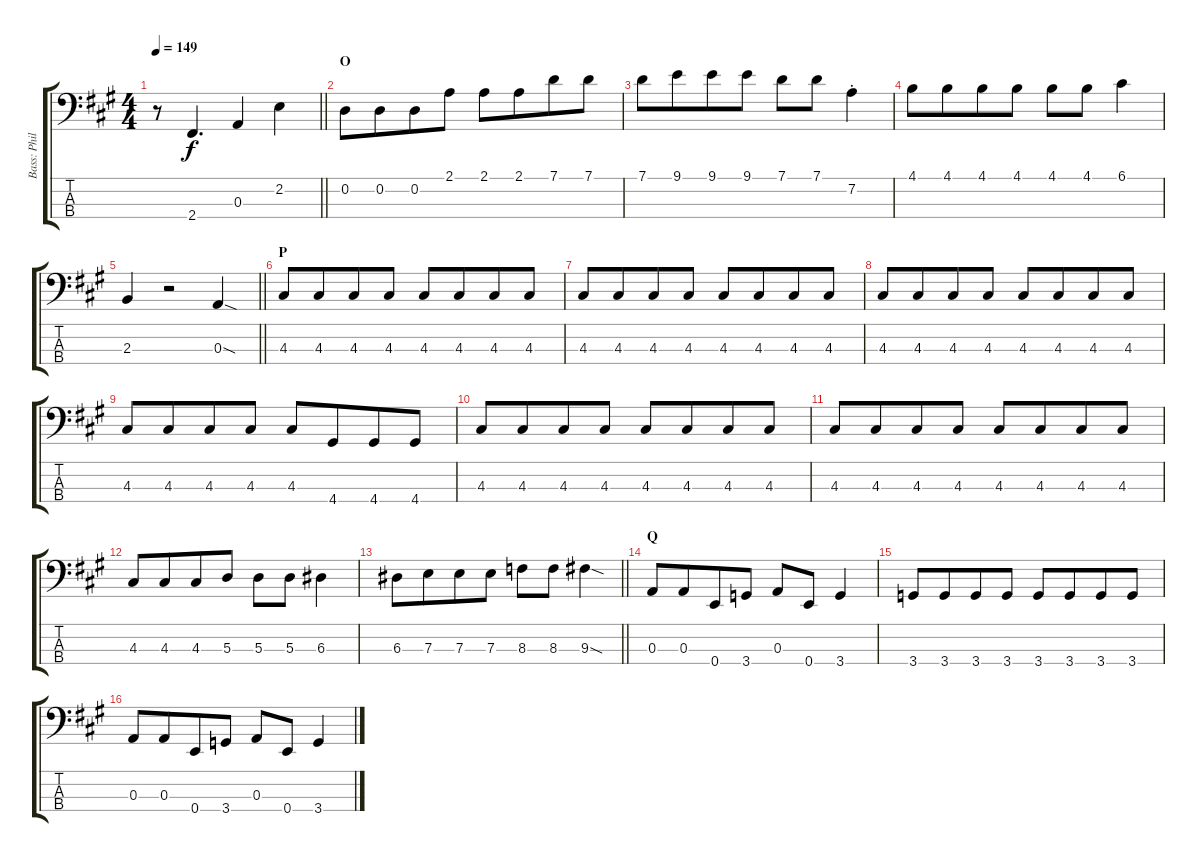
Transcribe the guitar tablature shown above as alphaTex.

\track ("Bass: Phillip" "Bass: Phil") {instrument electricbassfinger}
\staff {score tabs}
\tuning (G2 D2 A1 E1) {hide}
\ts (4 4)
\tempo 149
\clef f4
\barLineRight lightlight
\ks a
r.8{dy f} 2.4.4{d} 0.3.4 2.2.4 |
\section ("" "O")
0.2.8 0.2.8{beam merge} 0.2.8 2.1.8 2.1.8 2.1.8{beam merge} 7.1.8 7.1.8 |
7.1.8 9.1.8{beam merge} 9.1.8 9.1.8 7.1.8 7.1.8 7.2{st}.4 |
4.1.8 4.1.8{beam merge} 4.1.8 4.1.8 4.1.8 4.1.8 6.1.4 |
\barLineRight lightlight
2.3.4 r.2 0.3{sod}.4 |
\section ("" "P")
4.3.8 4.3.8{beam merge} 4.3.8 4.3.8 4.3.8 4.3.8{beam merge} 4.3.8 4.3.8 |
4.3.8 4.3.8{beam merge} 4.3.8 4.3.8 4.3.8 4.3.8{beam merge} 4.3.8 4.3.8 |
4.3.8 4.3.8{beam merge} 4.3.8 4.3.8 4.3.8 4.3.8{beam merge} 4.3.8 4.3.8 |
4.3.8 4.3.8{beam merge} 4.3.8 4.3.8 4.3.8 4.4.8{beam merge} 4.4.8 4.4.8 |
4.3.8 4.3.8{beam merge} 4.3.8 4.3.8 4.3.8 4.3.8{beam merge} 4.3.8 4.3.8 |
4.3.8 4.3.8{beam merge} 4.3.8 4.3.8 4.3.8 4.3.8{beam merge} 4.3.8 4.3.8 |
4.3.8 4.3.8{beam merge} 4.3.8 5.3.8 5.3.8 5.3.8 6.3.4 |
\barLineRight lightlight
6.3.8 7.3.8{beam merge} 7.3.8 7.3.8 8.3.8 8.3.8 9.3{sod}.4 |
\section ("" "Q")
0.3.8 0.3.8{beam merge} 0.4.8 3.4.8 0.3.8 0.4.8 3.4.4 |
3.4.8 3.4.8{beam merge} 3.4.8 3.4.8 3.4.8 3.4.8{beam merge} 3.4.8 3.4.8 |
0.3.8 0.3.8{beam merge} 0.4.8 3.4.8 0.3.8 0.4.8 3.4.4
